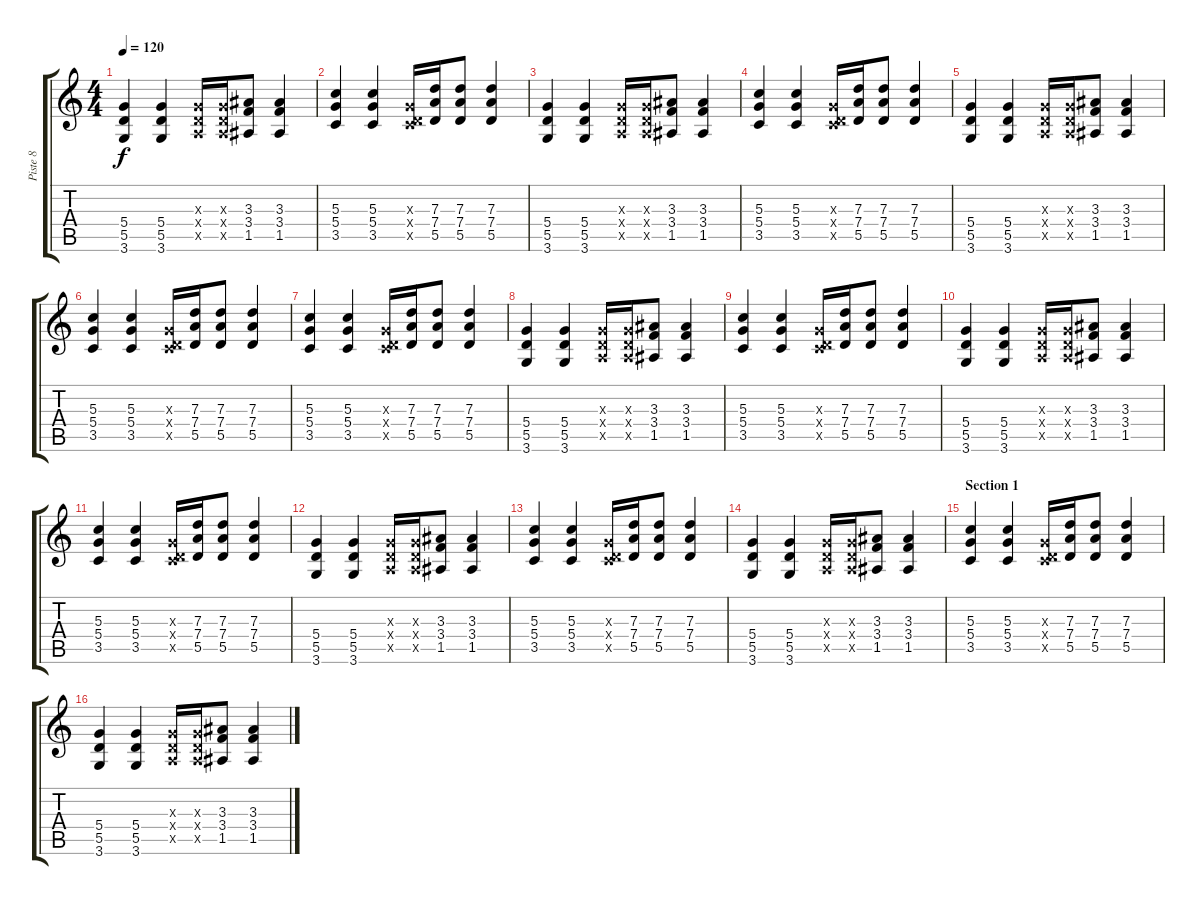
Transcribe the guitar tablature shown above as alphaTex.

\track ("Piste 8" "Piste 8") {instrument overdrivenguitar}
\staff {score tabs}
\tuning (E4 B3 G3 D3 A2 E2) {hide}
\ts (4 4)
\tempo 120
\clef g2
\ks c
(5.4 5.5 3.6).4{dy f} (5.4 5.5 3.6).4 (0.3{x} 0.4{x} 0.5{x}).16 (0.3{x} 0.4{x} 0.5{x}).16 (3.3 3.4 1.5).8 (3.3 3.4 1.5).4 |
(5.3 5.4 3.5).4 (5.3 5.4 3.5).4 (0.3{x} 0.4{x} 3.5{x}).16 (7.3 7.4 5.5).16 (7.3 7.4 5.5).8 (7.3 7.4 5.5).4 |
(5.4 5.5 3.6).4 (5.4 5.5 3.6).4 (0.3{x} 0.4{x} 0.5{x}).16 (0.3{x} 0.4{x} 0.5{x}).16 (3.3 3.4 1.5).8 (3.3 3.4 1.5).4 |
(5.3 5.4 3.5).4 (5.3 5.4 3.5).4 (0.3{x} 0.4{x} 3.5{x}).16 (7.3 7.4 5.5).16 (7.3 7.4 5.5).8 (7.3 7.4 5.5).4 |
(5.4 5.5 3.6).4 (5.4 5.5 3.6).4 (0.3{x} 0.4{x} 0.5{x}).16 (0.3{x} 0.4{x} 0.5{x}).16 (3.3 3.4 1.5).8 (3.3 3.4 1.5).4 |
(5.3 5.4 3.5).4 (5.3 5.4 3.5).4 (0.3{x} 0.4{x} 3.5{x}).16 (7.3 7.4 5.5).16 (7.3 7.4 5.5).8 (7.3 7.4 5.5).4 |
(5.3 5.4 3.5).4 (5.3 5.4 3.5).4 (0.3{x} 0.4{x} 3.5{x}).16 (7.3 7.4 5.5).16 (7.3 7.4 5.5).8 (7.3 7.4 5.5).4 |
(5.4 5.5 3.6).4 (5.4 5.5 3.6).4 (0.3{x} 0.4{x} 0.5{x}).16 (0.3{x} 0.4{x} 0.5{x}).16 (3.3 3.4 1.5).8 (3.3 3.4 1.5).4 |
(5.3 5.4 3.5).4 (5.3 5.4 3.5).4 (0.3{x} 0.4{x} 3.5{x}).16 (7.3 7.4 5.5).16 (7.3 7.4 5.5).8 (7.3 7.4 5.5).4 |
(5.4 5.5 3.6).4 (5.4 5.5 3.6).4 (0.3{x} 0.4{x} 0.5{x}).16 (0.3{x} 0.4{x} 0.5{x}).16 (3.3 3.4 1.5).8 (3.3 3.4 1.5).4 |
(5.3 5.4 3.5).4 (5.3 5.4 3.5).4 (0.3{x} 0.4{x} 3.5{x}).16 (7.3 7.4 5.5).16 (7.3 7.4 5.5).8 (7.3 7.4 5.5).4 |
(5.4 5.5 3.6).4 (5.4 5.5 3.6).4 (0.3{x} 0.4{x} 0.5{x}).16 (0.3{x} 0.4{x} 0.5{x}).16 (3.3 3.4 1.5).8 (3.3 3.4 1.5).4 |
(5.3 5.4 3.5).4 (5.3 5.4 3.5).4 (0.3{x} 0.4{x} 3.5{x}).16 (7.3 7.4 5.5).16 (7.3 7.4 5.5).8 (7.3 7.4 5.5).4 |
(5.4 5.5 3.6).4 (5.4 5.5 3.6).4 (0.3{x} 0.4{x} 0.5{x}).16 (0.3{x} 0.4{x} 0.5{x}).16 (3.3 3.4 1.5).8 (3.3 3.4 1.5).4 |
\section ("" "Section 1")
(5.3 5.4 3.5).4 (5.3 5.4 3.5).4 (0.3{x} 0.4{x} 3.5{x}).16 (7.3 7.4 5.5).16 (7.3 7.4 5.5).8 (7.3 7.4 5.5).4 |
(5.4 5.5 3.6).4 (5.4 5.5 3.6).4 (0.3{x} 0.4{x} 0.5{x}).16 (0.3{x} 0.4{x} 0.5{x}).16 (3.3 3.4 1.5).8 (3.3 3.4 1.5).4
